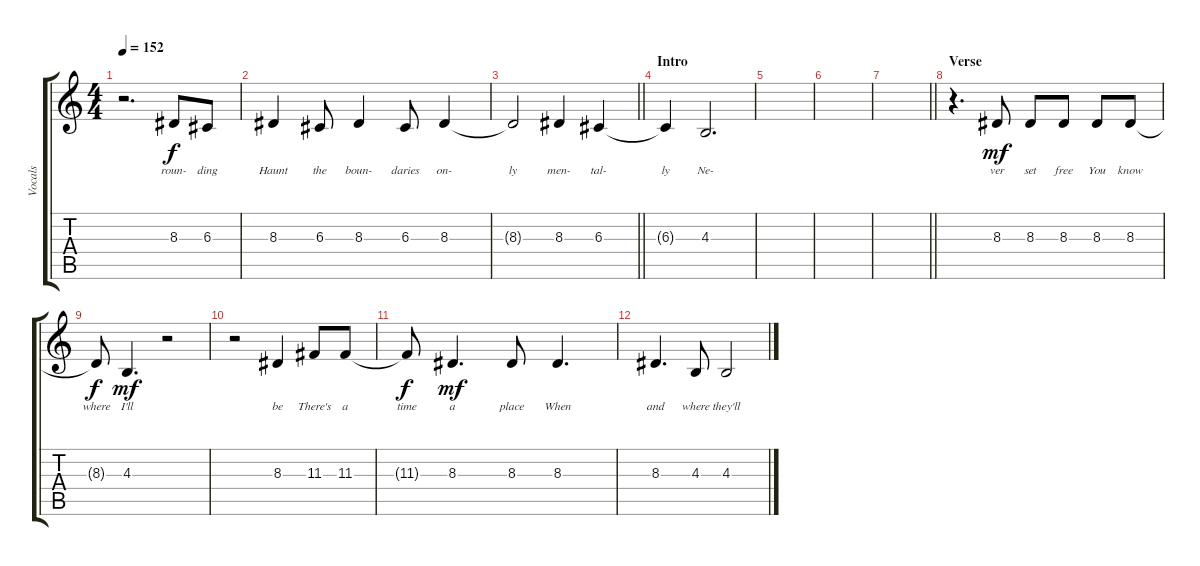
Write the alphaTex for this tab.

\track ("Vocals" "Vocals") {instrument bassoon}
\staff {score tabs}
\tuning (E4 B3 G3 D3 A2 E2) {hide}
\ts (4 4)
\tempo 152
\clef g2
\ks c
r.2{d dy f} 8.3.8{lyrics (0 "roun-") lyrics (1 "") lyrics (2 "") lyrics (3 "") lyrics (4 "")} 6.3.8{lyrics (0 "ding") lyrics (1 "") lyrics (2 "") lyrics (3 "") lyrics (4 "")} |
8.3.4{lyrics (0 "Haunt") lyrics (1 "") lyrics (2 "") lyrics (3 "") lyrics (4 "")} 6.3.8{lyrics (0 "the") lyrics (1 "") lyrics (2 "") lyrics (3 "") lyrics (4 "")} 8.3.4{lyrics (0 "boun-") lyrics (1 "") lyrics (2 "") lyrics (3 "") lyrics (4 "")} 6.3.8{lyrics (0 "daries") lyrics (1 "") lyrics (2 "") lyrics (3 "") lyrics (4 "")} 8.3.4{lyrics (0 "on-") lyrics (1 "") lyrics (2 "") lyrics (3 "") lyrics (4 "")} |
\barLineRight lightlight
8.3{t}.2{lyrics (0 "ly") lyrics (1 "") lyrics (2 "") lyrics (3 "") lyrics (4 "")} 8.3.4{lyrics (0 "men-") lyrics (1 "") lyrics (2 "") lyrics (3 "") lyrics (4 "")} 6.3.4{lyrics (0 "tal-") lyrics (1 "") lyrics (2 "") lyrics (3 "") lyrics (4 "")} |
\section ("" "Intro")
6.3{t}.4{lyrics (0 "ly") lyrics (1 "") lyrics (2 "") lyrics (3 "") lyrics (4 "")} 4.3.2{d lyrics (0 "Ne-") lyrics (1 "") lyrics (2 "") lyrics (3 "") lyrics (4 "")} |
|
|
\barLineRight lightlight
|
\section ("" "Verse")
r.4{d} 8.3.8{lyrics (0 "ver") lyrics (1 "") lyrics (2 "") lyrics (3 "") lyrics (4 "") dy mf} 8.3.8{lyrics (0 "set") lyrics (1 "") lyrics (2 "") lyrics (3 "") lyrics (4 "")} 8.3.8{lyrics (0 "free") lyrics (1 "") lyrics (2 "") lyrics (3 "") lyrics (4 "")} 8.3.8{lyrics (0 "You") lyrics (1 "") lyrics (2 "") lyrics (3 "") lyrics (4 "")} 8.3.8{lyrics (0 "know") lyrics (1 "") lyrics (2 "") lyrics (3 "") lyrics (4 "")} |
8.3{t}.8{lyrics (0 "where") lyrics (1 "") lyrics (2 "") lyrics (3 "") lyrics (4 "") dy f} 4.3.4{d lyrics (0 "I'll") lyrics (1 "") lyrics (2 "") lyrics (3 "") lyrics (4 "") dy mf} r.2 |
r.2 8.3.4{lyrics (0 "be") lyrics (1 "") lyrics (2 "") lyrics (3 "") lyrics (4 "")} 11.3.8{lyrics (0 "There's") lyrics (1 "") lyrics (2 "") lyrics (3 "") lyrics (4 "")} 11.3.8{lyrics (0 "a") lyrics (1 "") lyrics (2 "") lyrics (3 "") lyrics (4 "")} |
11.3{t}.8{lyrics (0 "time") lyrics (1 "") lyrics (2 "") lyrics (3 "") lyrics (4 "") dy f} 8.3.4{d lyrics (0 "a") lyrics (1 "") lyrics (2 "") lyrics (3 "") lyrics (4 "") dy mf} 8.3.8{lyrics (0 "place") lyrics (1 "") lyrics (2 "") lyrics (3 "") lyrics (4 "")} 8.3.4{d lyrics (0 "When") lyrics (1 "") lyrics (2 "") lyrics (3 "") lyrics (4 "")} |
8.3.4{d lyrics (0 "and") lyrics (1 "") lyrics (2 "") lyrics (3 "") lyrics (4 "")} 4.3.8{lyrics (0 "where") lyrics (1 "") lyrics (2 "") lyrics (3 "") lyrics (4 "")} 4.3.2{lyrics (0 "they'll") lyrics (1 "") lyrics (2 "") lyrics (3 "") lyrics (4 "")}
